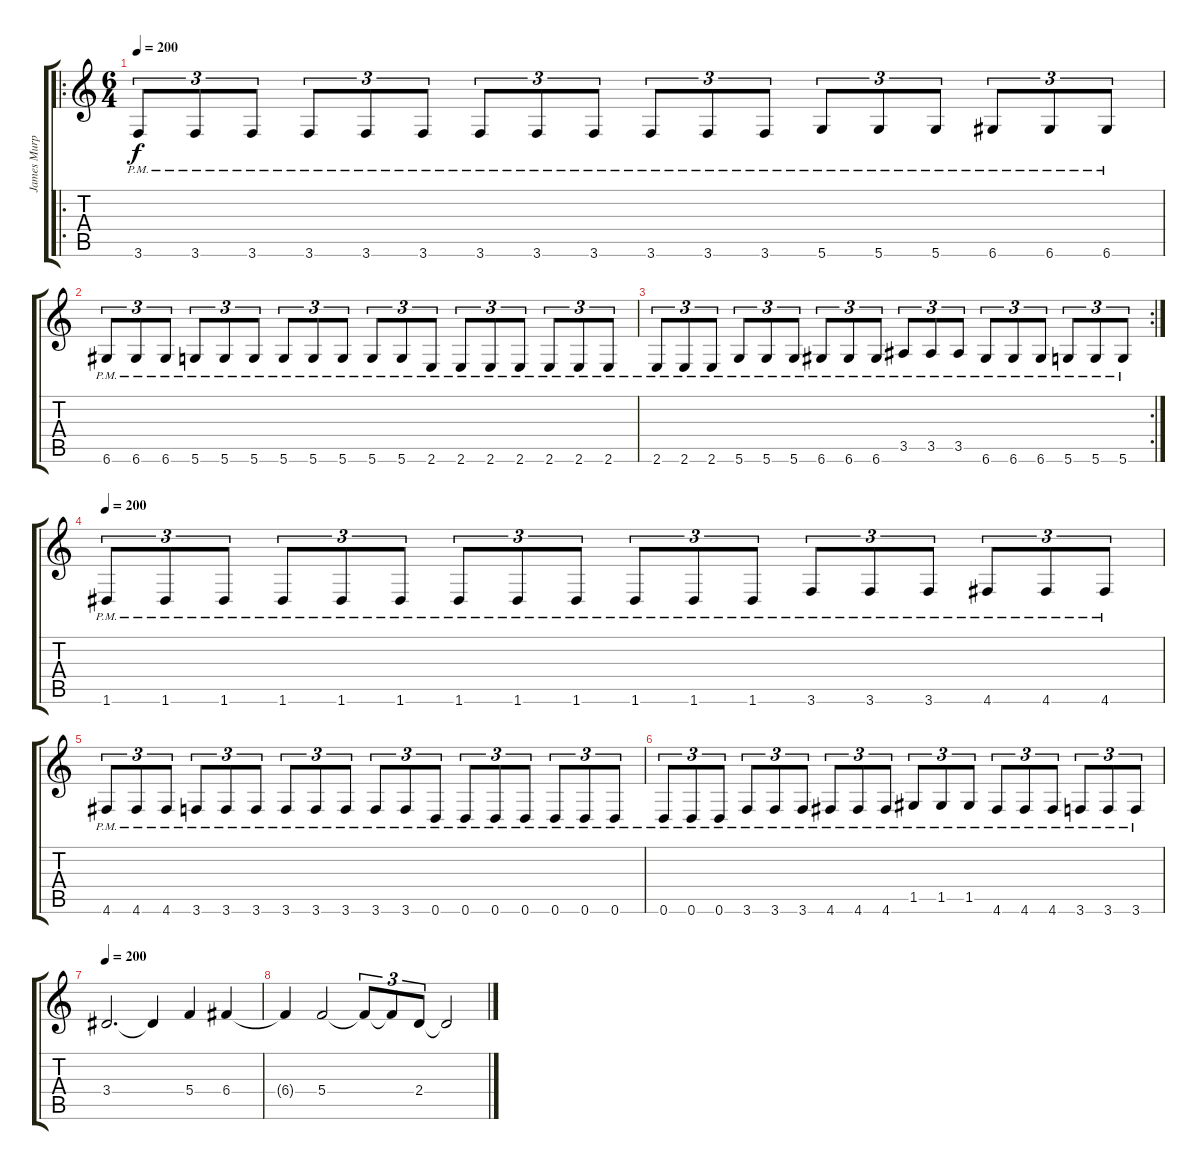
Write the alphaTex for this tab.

\track ("James Murphy" "James Murp") {instrument distortionguitar}
\staff {score tabs}
\tuning (D4 A3 F3 C3 G2 D2) {hide}
\ro
\ts (6 4)
\tempo 200
\clef g2
\ks c
3.6{pm}.8{tu (3 2) dy f} 3.6{pm}.8{tu (3 2)} 3.6{pm}.8{tu (3 2)} 3.6{pm}.8{tu (3 2)} 3.6{pm}.8{tu (3 2)} 3.6{pm}.8{tu (3 2)} 3.6{pm}.8{tu (3 2)} 3.6{pm}.8{tu (3 2)} 3.6{pm}.8{tu (3 2)} 3.6{pm}.8{tu (3 2)} 3.6{pm}.8{tu (3 2)} 3.6{pm}.8{tu (3 2)} 5.6{pm}.8{tu (3 2)} 5.6{pm}.8{tu (3 2)} 5.6{pm}.8{tu (3 2)} 6.6{pm}.8{tu (3 2)} 6.6{pm}.8{tu (3 2)} 6.6{pm}.8{tu (3 2)} |
6.6{pm}.8{tu (3 2)} 6.6{pm}.8{tu (3 2)} 6.6{pm}.8{tu (3 2)} 5.6{pm}.8{tu (3 2)} 5.6{pm}.8{tu (3 2)} 5.6{pm}.8{tu (3 2)} 5.6{pm}.8{tu (3 2)} 5.6{pm}.8{tu (3 2)} 5.6{pm}.8{tu (3 2)} 5.6{pm}.8{tu (3 2)} 5.6{pm}.8{tu (3 2)} 2.6{pm}.8{tu (3 2)} 2.6{pm}.8{tu (3 2)} 2.6{pm}.8{tu (3 2)} 2.6{pm}.8{tu (3 2)} 2.6{pm}.8{tu (3 2)} 2.6{pm}.8{tu (3 2)} 2.6{pm}.8{tu (3 2)} |
\rc 2
2.6{pm}.8{tu (3 2)} 2.6{pm}.8{tu (3 2)} 2.6{pm}.8{tu (3 2)} 5.6{pm}.8{tu (3 2)} 5.6{pm}.8{tu (3 2)} 5.6{pm}.8{tu (3 2)} 6.6{pm}.8{tu (3 2)} 6.6{pm}.8{tu (3 2)} 6.6{pm}.8{tu (3 2)} 3.5{pm}.8{tu (3 2)} 3.5{pm}.8{tu (3 2)} 3.5{pm}.8{tu (3 2)} 6.6{pm}.8{tu (3 2)} 6.6{pm}.8{tu (3 2)} 6.6{pm}.8{tu (3 2)} 5.6{pm}.8{tu (3 2)} 5.6{pm}.8{tu (3 2)} 5.6{pm}.8{tu (3 2)} |
\tempo 200
1.6{pm}.8{tu (3 2)} 1.6{pm}.8{tu (3 2)} 1.6{pm}.8{tu (3 2)} 1.6{pm}.8{tu (3 2)} 1.6{pm}.8{tu (3 2)} 1.6{pm}.8{tu (3 2)} 1.6{pm}.8{tu (3 2)} 1.6{pm}.8{tu (3 2)} 1.6{pm}.8{tu (3 2)} 1.6{pm}.8{tu (3 2)} 1.6{pm}.8{tu (3 2)} 1.6{pm}.8{tu (3 2)} 3.6{pm}.8{tu (3 2)} 3.6{pm}.8{tu (3 2)} 3.6{pm}.8{tu (3 2)} 4.6{pm}.8{tu (3 2)} 4.6{pm}.8{tu (3 2)} 4.6{pm}.8{tu (3 2)} |
4.6{pm}.8{tu (3 2)} 4.6{pm}.8{tu (3 2)} 4.6{pm}.8{tu (3 2)} 3.6{pm}.8{tu (3 2)} 3.6{pm}.8{tu (3 2)} 3.6{pm}.8{tu (3 2)} 3.6{pm}.8{tu (3 2)} 3.6{pm}.8{tu (3 2)} 3.6{pm}.8{tu (3 2)} 3.6{pm}.8{tu (3 2)} 3.6{pm}.8{tu (3 2)} 0.6{pm}.8{tu (3 2)} 0.6{pm}.8{tu (3 2)} 0.6{pm}.8{tu (3 2)} 0.6{pm}.8{tu (3 2)} 0.6{pm}.8{tu (3 2)} 0.6{pm}.8{tu (3 2)} 0.6{pm}.8{tu (3 2)} |
0.6{pm}.8{tu (3 2)} 0.6{pm}.8{tu (3 2)} 0.6{pm}.8{tu (3 2)} 3.6{pm}.8{tu (3 2)} 3.6{pm}.8{tu (3 2)} 3.6{pm}.8{tu (3 2)} 4.6{pm}.8{tu (3 2)} 4.6{pm}.8{tu (3 2)} 4.6{pm}.8{tu (3 2)} 1.5{pm}.8{tu (3 2)} 1.5{pm}.8{tu (3 2)} 1.5{pm}.8{tu (3 2)} 4.6{pm}.8{tu (3 2)} 4.6{pm}.8{tu (3 2)} 4.6{pm}.8{tu (3 2)} 3.6{pm}.8{tu (3 2)} 3.6{pm}.8{tu (3 2)} 3.6{pm}.8{tu (3 2)} |
\tempo 200
3.4.2{d} 3.4{t}.4 5.4.4 6.4.4 |
6.4{t}.4 5.4.2 5.4{t}.8{tu (3 2)} 5.4{t}.8{tu (3 2)} 2.4.8{tu (3 2)} 2.4{t}.2
